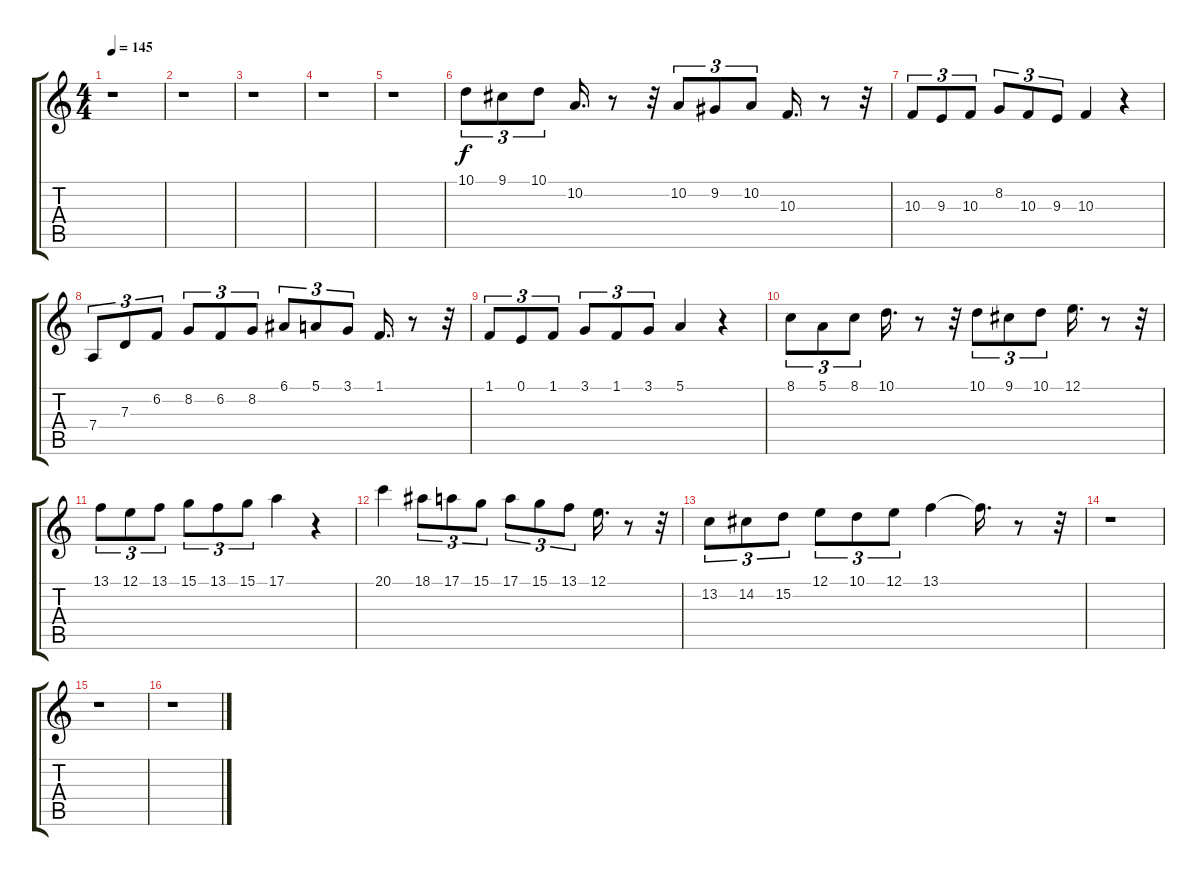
\track "" {instrument fx4atmosphere}
\staff {score tabs}
\tuning (E4 B3 G3 D3 A2 E2) {hide}
\ts (4 4)
\tempo 145
\clef g2
\ks c
r.1{dy f} |
r.1 |
r.1 |
r.1 |
r.1 |
10.1.8{tu (3 2)} 9.1.8{tu (3 2)} 10.1.8{tu (3 2)} 10.2.16{d} r.8 r.32 10.2.8{tu (3 2)} 9.2.8{tu (3 2)} 10.2.8{tu (3 2)} 10.3.16{d} r.8 r.32 |
10.3.8{tu (3 2)} 9.3.8{tu (3 2)} 10.3.8{tu (3 2)} 8.2.8{tu (3 2)} 10.3.8{tu (3 2)} 9.3.8{tu (3 2)} 10.3.4 r.4 |
7.4.8{tu (3 2)} 7.3.8{tu (3 2)} 6.2.8{tu (3 2)} 8.2.8{tu (3 2)} 6.2.8{tu (3 2)} 8.2.8{tu (3 2)} 6.1.8{tu (3 2)} 5.1.8{tu (3 2)} 3.1.8{tu (3 2)} 1.1.16{d} r.8 r.32 |
1.1.8{tu (3 2)} 0.1.8{tu (3 2)} 1.1.8{tu (3 2)} 3.1.8{tu (3 2)} 1.1.8{tu (3 2)} 3.1.8{tu (3 2)} 5.1.4 r.4 |
8.1.8{tu (3 2)} 5.1.8{tu (3 2)} 8.1.8{tu (3 2)} 10.1.16{d} r.8 r.32 10.1.8{tu (3 2)} 9.1.8{tu (3 2)} 10.1.8{tu (3 2)} 12.1.16{d} r.8 r.32 |
13.1.8{tu (3 2)} 12.1.8{tu (3 2)} 13.1.8{tu (3 2)} 15.1.8{tu (3 2)} 13.1.8{tu (3 2)} 15.1.8{tu (3 2)} 17.1.4 r.4 |
20.1.4 18.1.8{tu (3 2)} 17.1.8{tu (3 2)} 15.1.8{tu (3 2)} 17.1.8{tu (3 2)} 15.1.8{tu (3 2)} 13.1.8{tu (3 2)} 12.1.16{d} r.8 r.32 |
13.2.8{tu (3 2)} 14.2.8{tu (3 2)} 15.2.8{tu (3 2)} 12.1.8{tu (3 2)} 10.1.8{tu (3 2)} 12.1.8{tu (3 2)} 13.1.4 13.1{t}.16{d} r.8 r.32 |
r.1 |
r.1 |
r.1
